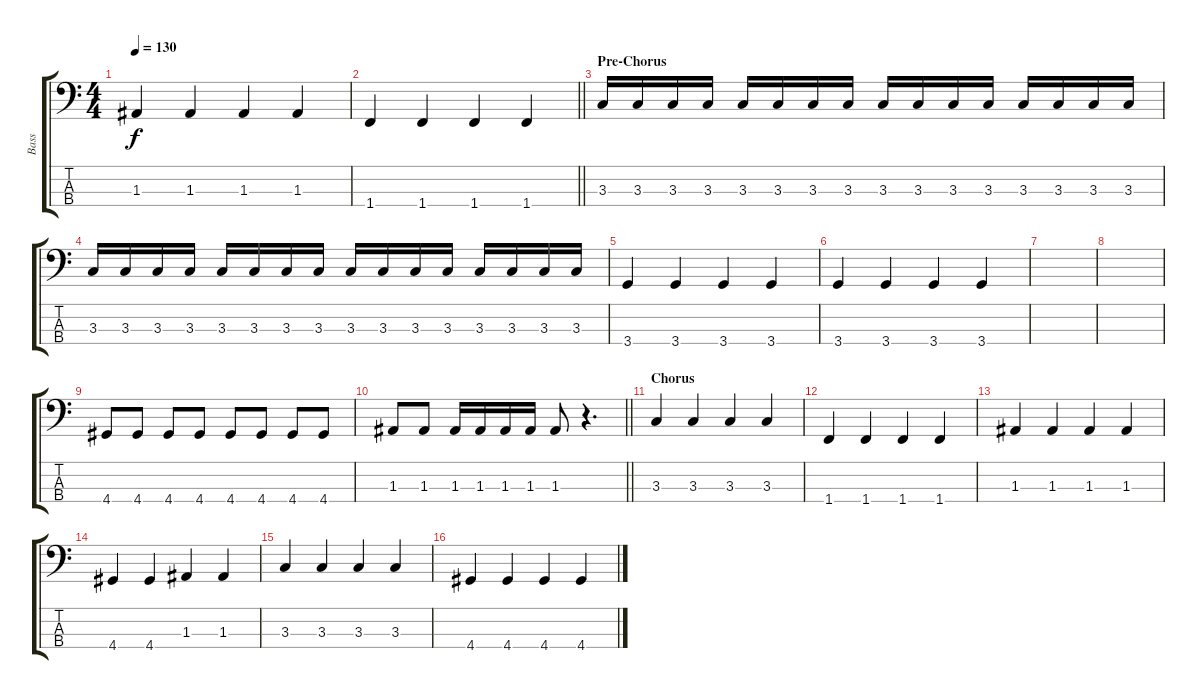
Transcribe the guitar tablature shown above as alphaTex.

\track ("Bass" "Bass") {instrument electricbassfinger}
\staff {score tabs}
\tuning (G2 D2 A1 E1) {hide}
\ts (4 4)
\tempo 130
\clef f4
\ks c
1.3.4{dy f} 1.3.4 1.3.4 1.3.4 |
\barLineRight lightlight
1.4.4 1.4.4 1.4.4 1.4.4 |
\section ("" "Pre-Chorus")
3.3.16 3.3.16 3.3.16 3.3.16 3.3.16 3.3.16 3.3.16 3.3.16 3.3.16 3.3.16 3.3.16 3.3.16 3.3.16 3.3.16 3.3.16 3.3.16 |
3.3.16 3.3.16 3.3.16 3.3.16 3.3.16 3.3.16 3.3.16 3.3.16 3.3.16 3.3.16 3.3.16 3.3.16 3.3.16 3.3.16 3.3.16 3.3.16 |
3.4.4 3.4.4 3.4.4 3.4.4 |
3.4.4 3.4.4 3.4.4 3.4.4 |
|
|
4.4.8 4.4.8 4.4.8 4.4.8 4.4.8 4.4.8 4.4.8 4.4.8 |
\barLineRight lightlight
1.3.8 1.3.8 1.3.16 1.3.16 1.3.16 1.3.16 1.3.8 r.4{d} |
\section ("" "Chorus")
3.3.4 3.3.4 3.3.4 3.3.4 |
1.4.4 1.4.4 1.4.4 1.4.4 |
1.3.4 1.3.4 1.3.4 1.3.4 |
4.4.4 4.4.4 1.3.4 1.3.4 |
3.3.4 3.3.4 3.3.4 3.3.4 |
4.4.4 4.4.4 4.4.4 4.4.4
